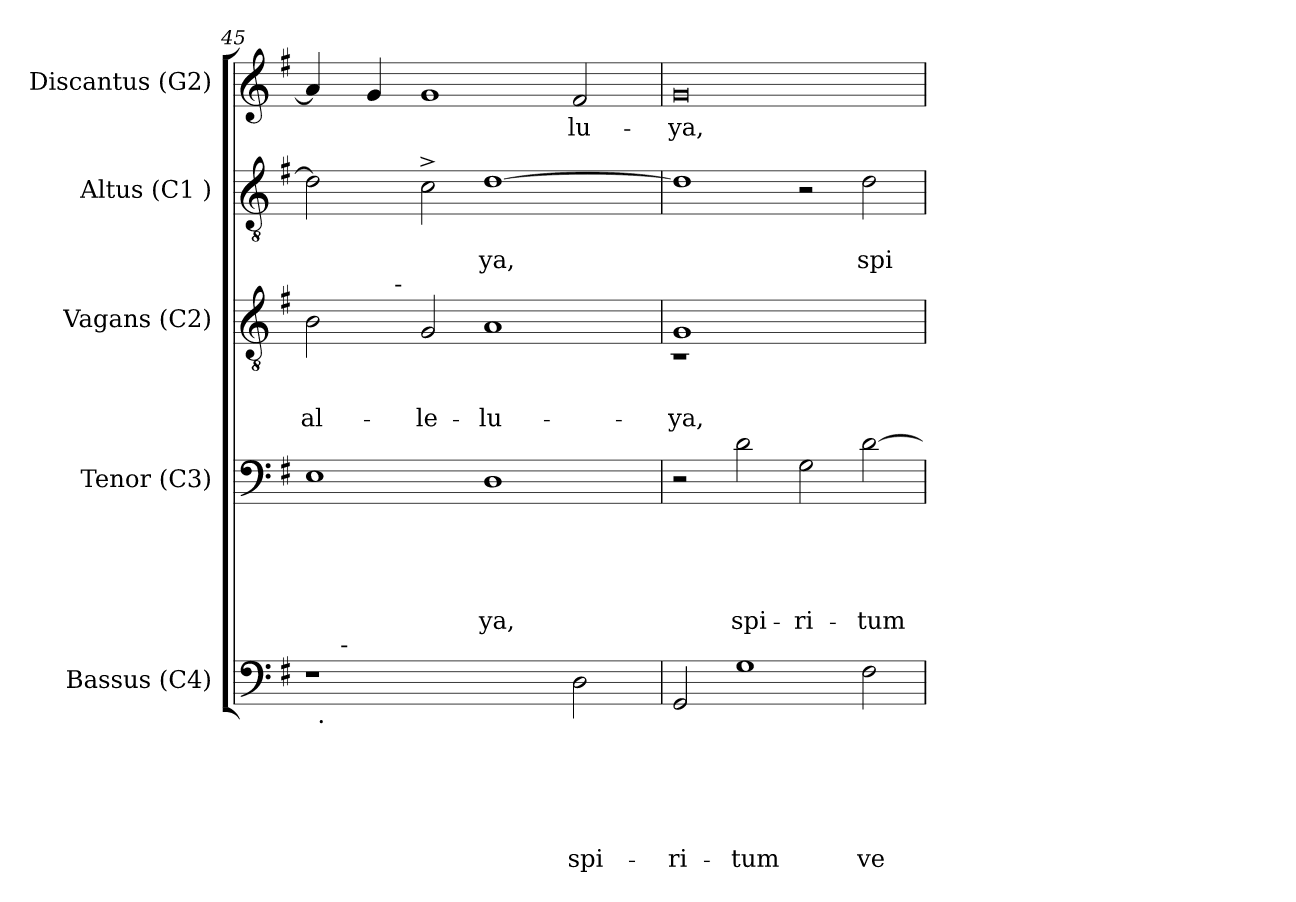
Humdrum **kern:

**kern	**text	**text	**text	**text	**text	**text	**kern	**text	**text	**text	**text	**text	**kern	**text	**text	**text	**kern	**text	**text	**kern	**text
*part5	*part5	*part5	*part5	*part5	*part5	*part5	*part4	*part4	*part4	*part4	*part4	*part4	*part3	*part3	*part3	*part3	*part2	*part2	*part2	*part1	*part1
*staff5	*staff5	*staff5	*staff5	*staff5	*staff5	*staff5	*staff4	*staff4	*staff4	*staff4	*staff4	*staff4	*staff3	*staff3	*staff3	*staff3	*staff2	*staff2	*staff2	*staff1	*staff1
*I"Bassus (C4)	*	*	*	*	*	*	*I"Tenor (C3)	*	*	*	*	*	*I"Vagans (C2)	*	*	*	*I"Altus (C1 )	*	*	*I"Discantus (G2)	*
*I'B.	*	*	*	*	*	*	*I'T.	*	*	*	*	*	*I'V.	*	*	*	*I'A.	*	*	*I'D.	*
!!LO:PB:g=z
*clefF4	*	*	*	*	*	*	*clefF4	*	*	*	*	*	*clefGv2	*	*	*	*clefGv2	*	*	*clefG2	*
*k[f#]	*	*	*	*	*	*	*k[f#]	*	*	*	*	*	*k[f#]	*	*	*	*k[f#]	*	*	*k[f#]	*
*G:	*	*	*	*	*	*	*G:	*	*	*	*	*	*G:	*	*	*	*G:	*	*	*G:	*
=45	=45	=45	=45	=45	=45	=45	=45	=45	=45	=45	=45	=45	=45	=45	=45	=45	=45	=45	=45	=45	=45
!	!	!	!	!	!	!	!	!	!	!	!	!	!	!	!	!LO:LY:b	!	!	!	!	!
*^	*	*	*	*	*	*	*	*	*	*	*	*	*^	*	*	*	*	*	*	*	*
*	*^	*	*	*	*	*	*	*	*	*	*	*	*	*	*	*	*	*	*	*	*	*	*
1r	32ryy	8ryy	.	.	.	.	.	.	1E	.	.	.	.	.	2B\	4.ryy	.	.	al-	2d\]	.	.	4a/]	.
!	!LO:TX:b:t=.	!	!	!	!	!	!	!	!	!	!	!	!	!	!	!	!	!	!	!	!	!	!	!
.	1ryy	.	.	.	.	.	.	.	.	.	.	.	.	.	.	.	.	.	.	.	.	.	.	.
!	!	!LO:TX:a:t=-	!	!	!	!	!	!	!	!	!	!	!	!	!	!	!	!	!	!	!	!	!	!
.	.	1...ryy	.	.	.	.	.	.	.	.	.	.	.	.	.	.	.	.	.	.	.	.	.	.
.	.	.	.	.	.	.	.	.	.	.	.	.	.	.	.	.	.	.	.	.	.	.	4g/	.
!	!	!	!	!	!	!	!	!	!	!	!	!	!	!	!	!LO:TX:a:t=-	!	!	!	!	!	!	!	!
.	.	.	.	.	.	.	.	.	.	.	.	.	.	.	.	1ryy	.	.	.	.	.	.	.	.
!	!	!	!	!	!	!	!	!	!	!	!	!	!	!	!	!	!	!	!LO:LY:b	!	!	!	!	!
.	.	.	.	.	.	.	.	.	.	.	.	.	.	.	2G/	.	.	.	-le-	2c^>\	.	.	1g	.
!	!	!	!	!	!	!	!	!	!	!	!	!	!	!LO:LY:b	!	!	!	!	!LO:LY:b	!	!	!LO:LY:b	!	!
2ryy	.	.	.	.	.	.	.	.	1D	.	.	.	.	-ya,	1A	.	.	.	-lu-	[>1d	.	-ya,	.	.
.	2ryy	.	.	.	.	.	.	.	.	.	.	.	.	.	.	.	.	.	.	.	.	.	.	.
.	.	.	.	.	.	.	.	.	.	.	.	.	.	.	.	2ryy	.	.	.	.	.	.	.	.
!	!	!	!	!	!	!	!	!LO:LY:b	!	!	!	!	!	!	!	!	!	!	!	!	!	!	!	!LO:LY:b
2D\	.	.	.	.	.	.	.	spi-	.	.	.	.	.	.	.	.	.	.	.	.	.	.	2f#/	-lu-
.	4...ryy	.	.	.	.	.	.	.	.	.	.	.	.	.	.	.	.	.	.	.	.	.	.	.
.	.	.	.	.	.	.	.	.	.	.	.	.	.	.	.	8ryy	.	.	.	.	.	.	.	.
=46	=46	=46	=46	=46	=46	=46	=46	=46	=46	=46	=46	=46	=46	=46	=46	=46	=46	=46	=46	=46	=46	=46	=46	=46
!	!	!	!	!	!	!	!	!LO:LY:b	!	!	!	!	!	!	!	!LO:N:vis=1	!	!	!LO:LY:b	!	!	!	!	!LO:LY:b
*v	*v	*v	*	*	*	*	*	*	*	*	*	*	*	*	*	*	*	*	*	*	*	*	*	*
2GG/	.	.	.	.	.	-ri-	2r	.	.	.	.	.	1G	0rC	.	.	-ya,	1d]	.	.	0g	-ya,
!	!	!	!	!	!	!LO:LY:b	!	!	!	!	!	!LO:LY:b	!	!	!	!	!	!	!	!	!	!
1G	.	.	.	.	.	-tum	2d\	.	.	.	.	spi-	.	.	.	.	.	.	.	.	.	.
!	!	!	!	!	!	!	!	!	!	!	!	!LO:LY:b	!	!	!	!	!	!	!	!	!	!
.	.	.	.	.	.	.	2G\	.	.	.	.	-ri-	1ryy	.	.	.	.	2r	.	.	.	.
!	!	!	!	!	!	!LO:LY:b	!	!	!	!	!	!LO:LY:b	!	!	!	!	!	!	!	!LO:LY:b	!	!
2F#\	.	.	.	.	.	ve-	[>2d\	.	.	.	.	-tum	.	.	.	.	.	2d\	.	spi-	.	.
*	*	*	*	*	*	*	*	*	*	*	*	*	*v	*v	*	*	*	*	*	*	*	*
=	=	=	=	=	=	=	=	=	=	=	=	=	=	=	=	=	=	=	=	=	=
*-	*-	*-	*-	*-	*-	*-	*-	*-	*-	*-	*-	*-	*-	*-	*-	*-	*-	*-	*-	*-	*-
